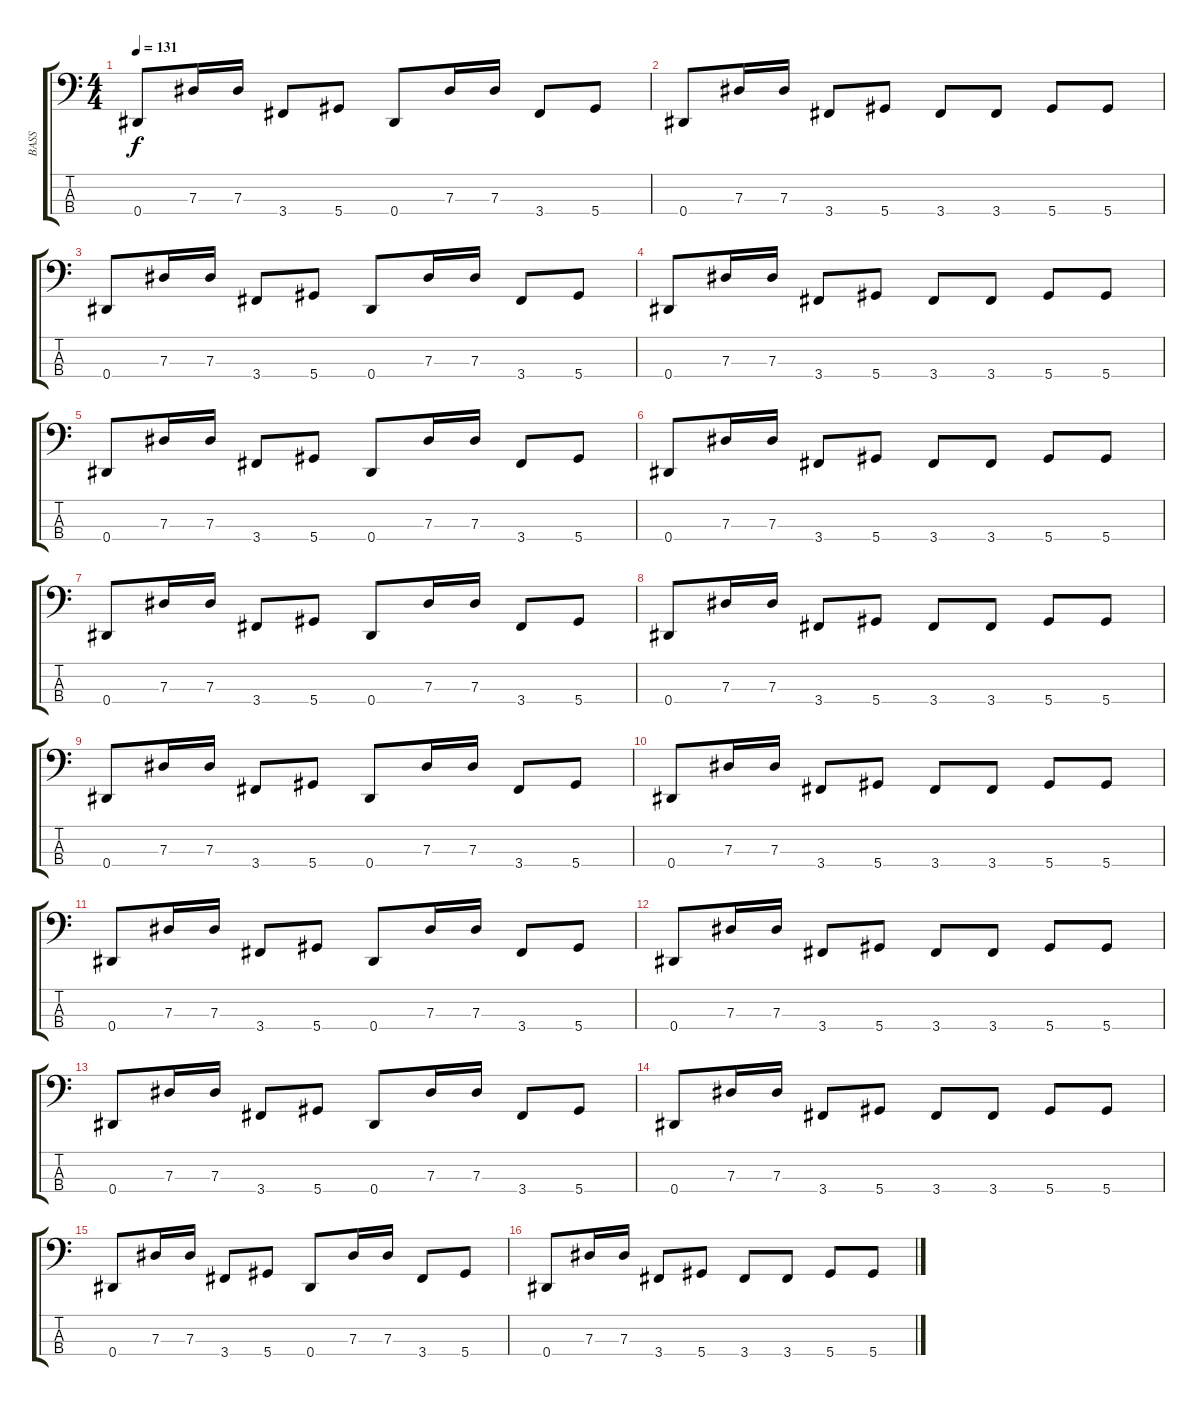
\track ("BASS" "BASS") {instrument electricbasspick}
\staff {score tabs}
\tuning (Gb2 Db2 Ab1 Eb1) {hide}
\ts (4 4)
\tempo 131
\clef f4
\ks c
0.4.8{dy f instrument fretlessbass} 7.3.16 7.3.16 3.4.8 5.4.8 0.4.8 7.3.16 7.3.16 3.4.8 5.4.8 |
0.4.8 7.3.16 7.3.16 3.4.8 5.4.8 3.4.8 3.4.8 5.4.8 5.4.8 |
0.4.8 7.3.16 7.3.16 3.4.8 5.4.8 0.4.8 7.3.16 7.3.16 3.4.8 5.4.8 |
0.4.8 7.3.16 7.3.16 3.4.8 5.4.8 3.4.8 3.4.8 5.4.8 5.4.8 |
0.4.8 7.3.16 7.3.16 3.4.8 5.4.8 0.4.8 7.3.16 7.3.16 3.4.8 5.4.8 |
0.4.8 7.3.16 7.3.16 3.4.8 5.4.8 3.4.8 3.4.8 5.4.8 5.4.8 |
0.4.8 7.3.16 7.3.16 3.4.8 5.4.8 0.4.8 7.3.16 7.3.16 3.4.8 5.4.8 |
0.4.8 7.3.16 7.3.16 3.4.8 5.4.8 3.4.8 3.4.8 5.4.8 5.4.8 |
0.4.8{instrument electricbasspick} 7.3.16 7.3.16 3.4.8 5.4.8 0.4.8 7.3.16 7.3.16 3.4.8 5.4.8 |
0.4.8 7.3.16 7.3.16 3.4.8 5.4.8 3.4.8 3.4.8 5.4.8 5.4.8 |
0.4.8 7.3.16 7.3.16 3.4.8 5.4.8 0.4.8 7.3.16 7.3.16 3.4.8 5.4.8 |
0.4.8 7.3.16 7.3.16 3.4.8 5.4.8 3.4.8 3.4.8 5.4.8 5.4.8 |
0.4.8 7.3.16 7.3.16 3.4.8 5.4.8 0.4.8 7.3.16 7.3.16 3.4.8 5.4.8 |
0.4.8 7.3.16 7.3.16 3.4.8 5.4.8 3.4.8 3.4.8 5.4.8 5.4.8 |
0.4.8 7.3.16 7.3.16 3.4.8 5.4.8 0.4.8 7.3.16 7.3.16 3.4.8 5.4.8 |
0.4.8 7.3.16 7.3.16 3.4.8 5.4.8 3.4.8 3.4.8 5.4.8 5.4.8
